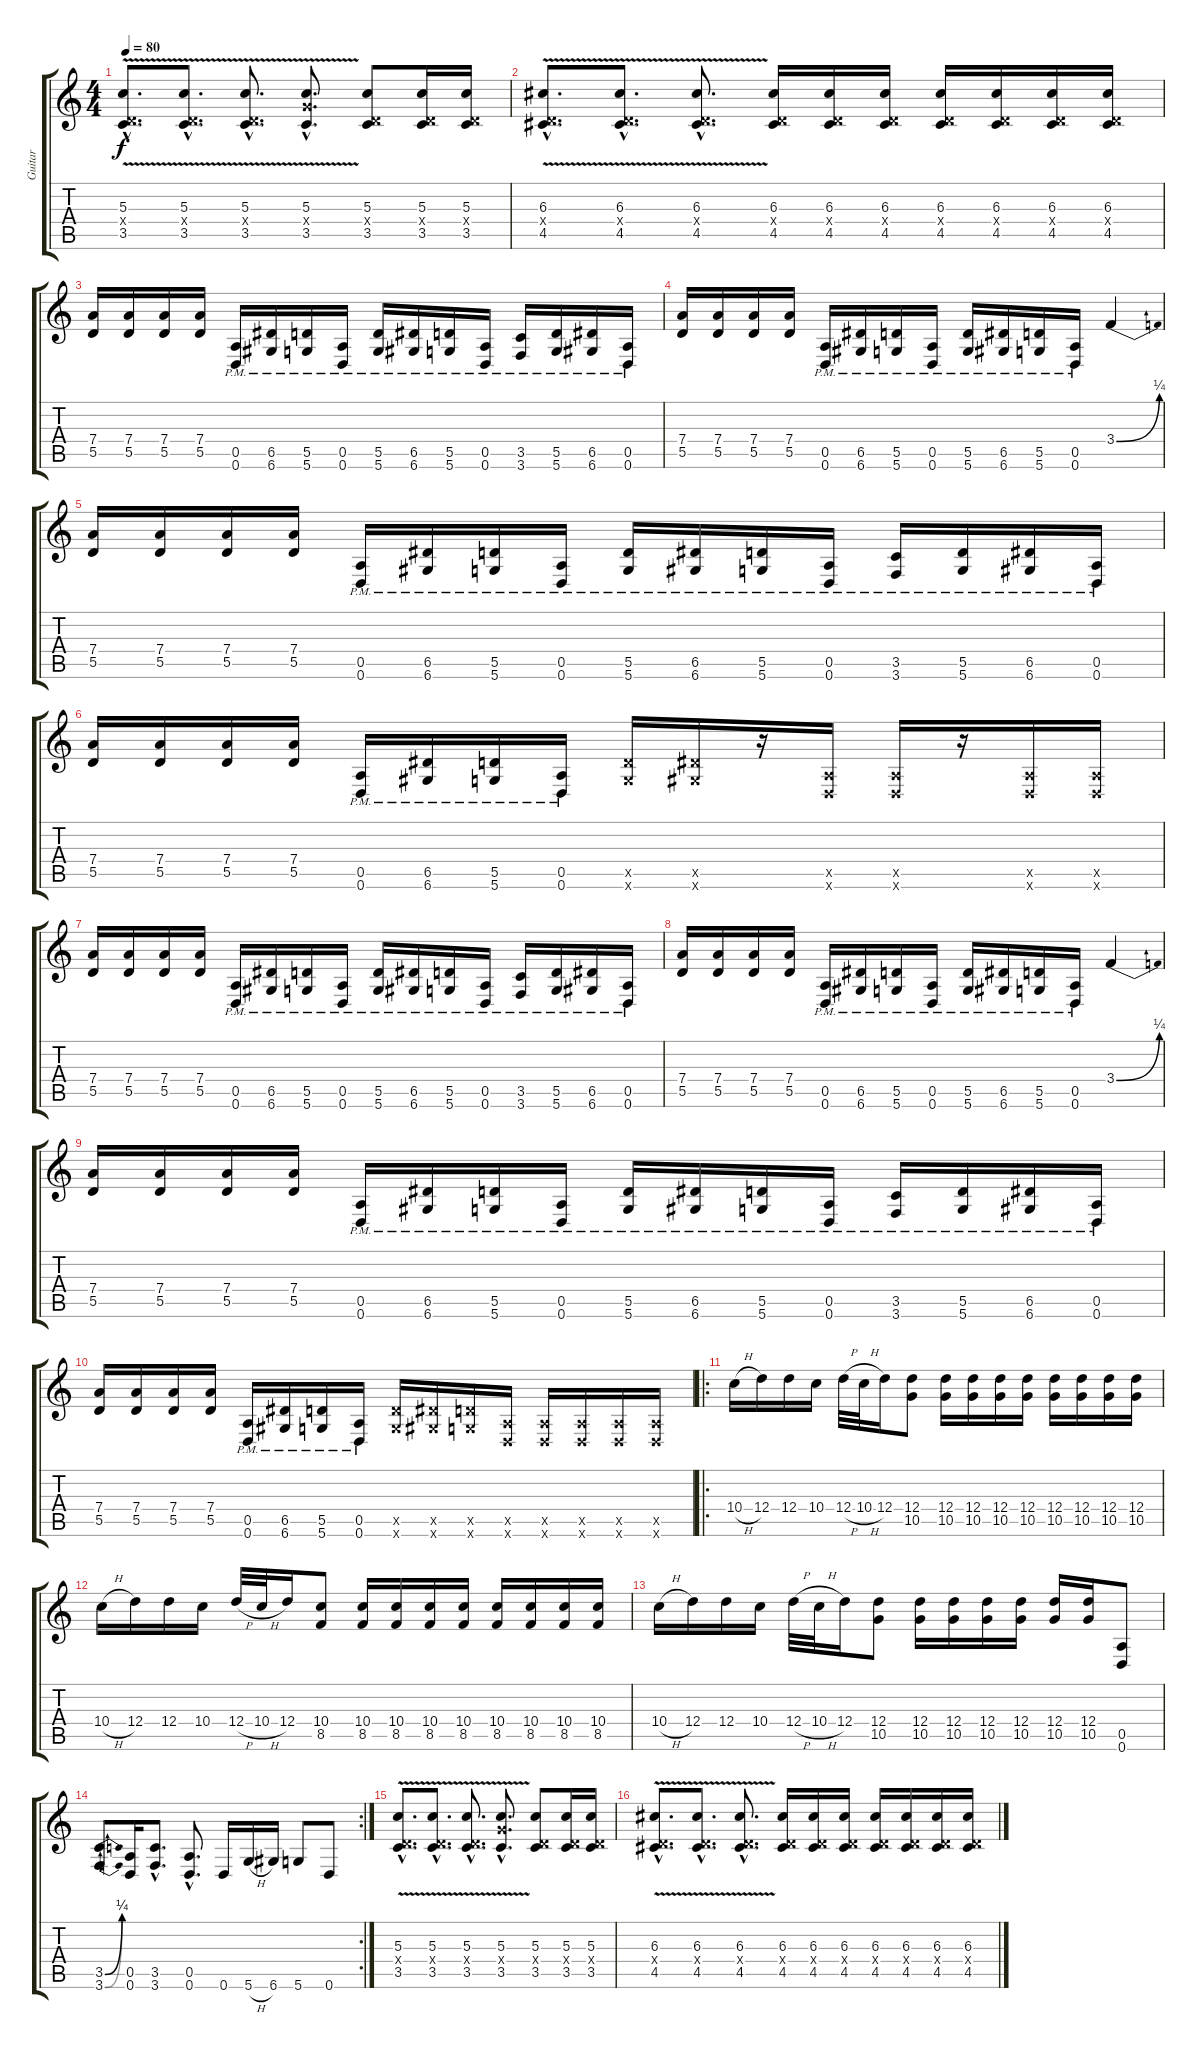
\track ("Guitar" "Guitar") {instrument distortionguitar}
\staff {score tabs}
\tuning (E4 B3 G3 D3 A2 D2) {hide}
\ts (4 4)
\tempo 80
\clef g2
\ks c
(5.3{v hac} 0.4{hac x} 3.5{v hac}).8{d dy f} (5.3{v hac} 0.4{hac x} 3.5{v hac}).8{d} (5.3{v hac} 0.4{hac x} 3.5{v hac}).8{d} (5.3{v hac} 5.4{hac x} 3.5{v hac}).8{d} (5.3 0.4{x} 3.5).8 (5.3 0.4{x} 3.5).16 (5.3 0.4{x} 3.5).16 |
(6.3{v hac} 0.4{hac x} 4.5{v hac}).8{d} (6.3{v hac} 0.4{hac x} 4.5{v hac}).8{d} (6.3{v hac} 0.4{hac x} 4.5{v hac}).8{d} (6.3 0.4{x} 4.5).16 (6.3 0.4{x} 4.5).16 (6.3 0.4{x} 4.5).16 (6.3 0.4{x} 4.5).16 (6.3 0.4{x} 4.5).16 (6.3 0.4{x} 4.5).16 (6.3 0.4{x} 4.5).16 |
(7.4 5.5).16 (7.4 5.5).16 (7.4 5.5).16 (7.4 5.5).16 (0.5{pm} 0.6{pm}).16 (6.5{pm} 6.6{pm}).16 (5.5{pm} 5.6{pm}).16 (0.5{pm} 0.6{pm}).16 (5.5{pm} 5.6{pm}).16 (6.5{pm} 6.6{pm}).16 (5.5{pm} 5.6{pm}).16 (0.5{pm} 0.6{pm}).16 (3.5{pm} 3.6{pm}).16 (5.5{pm} 5.6{pm}).16 (6.5{pm} 6.6{pm}).16 (0.5{pm} 0.6{pm}).16 |
(7.4 5.5).16 (7.4 5.5).16 (7.4 5.5).16 (7.4 5.5).16 (0.5{pm} 0.6{pm}).16 (6.5{pm} 6.6{pm}).16 (5.5{pm} 5.6{pm}).16 (0.5{pm} 0.6{pm}).16 (5.5{pm} 5.6{pm}).16 (6.5{pm} 6.6{pm}).16 (5.5{pm} 5.6{pm}).16 (0.5{pm} 0.6{pm}).16 3.4{be (bend 0 0 60 1)}.4 |
(7.4 5.5).16 (7.4 5.5).16 (7.4 5.5).16 (7.4 5.5).16 (0.5{pm} 0.6{pm}).16 (6.5{pm} 6.6{pm}).16 (5.5{pm} 5.6{pm}).16 (0.5{pm} 0.6{pm}).16 (5.5{pm} 5.6{pm}).16 (6.5{pm} 6.6{pm}).16 (5.5{pm} 5.6{pm}).16 (0.5{pm} 0.6{pm}).16 (3.5{pm} 3.6{pm}).16 (5.5{pm} 5.6{pm}).16 (6.5{pm} 6.6{pm}).16 (0.5{pm} 0.6{pm}).16 |
(7.4 5.5).16 (7.4 5.5).16 (7.4 5.5).16 (7.4 5.5).16 (0.5{pm} 0.6{pm}).16 (6.5{pm} 6.6{pm}).16 (5.5{pm} 5.6{pm}).16 (0.5{pm} 0.6{pm}).16 (5.5{x} 5.6{x}).16 (6.5{x} 6.6{x}).16 r.16 (0.5{x} 0.6{x}).16 (0.5{x} 0.6{x}).16 r.16 (0.5{x} 0.6{x}).16 (0.5{x} 0.6{x}).16 |
(7.4 5.5).16 (7.4 5.5).16 (7.4 5.5).16 (7.4 5.5).16 (0.5{pm} 0.6{pm}).16 (6.5{pm} 6.6{pm}).16 (5.5{pm} 5.6{pm}).16 (0.5{pm} 0.6{pm}).16 (5.5{pm} 5.6{pm}).16 (6.5{pm} 6.6{pm}).16 (5.5{pm} 5.6{pm}).16 (0.5{pm} 0.6{pm}).16 (3.5{pm} 3.6{pm}).16 (5.5{pm} 5.6{pm}).16 (6.5{pm} 6.6{pm}).16 (0.5{pm} 0.6{pm}).16 |
(7.4 5.5).16 (7.4 5.5).16 (7.4 5.5).16 (7.4 5.5).16 (0.5{pm} 0.6{pm}).16 (6.5{pm} 6.6{pm}).16 (5.5{pm} 5.6{pm}).16 (0.5{pm} 0.6{pm}).16 (5.5{pm} 5.6{pm}).16 (6.5{pm} 6.6{pm}).16 (5.5{pm} 5.6{pm}).16 (0.5{pm} 0.6{pm}).16 3.4{be (bend 0 0 60 1)}.4 |
(7.4 5.5).16 (7.4 5.5).16 (7.4 5.5).16 (7.4 5.5).16 (0.5{pm} 0.6{pm}).16 (6.5{pm} 6.6{pm}).16 (5.5{pm} 5.6{pm}).16 (0.5{pm} 0.6{pm}).16 (5.5{pm} 5.6{pm}).16 (6.5{pm} 6.6{pm}).16 (5.5{pm} 5.6{pm}).16 (0.5{pm} 0.6{pm}).16 (3.5{pm} 3.6{pm}).16 (5.5{pm} 5.6{pm}).16 (6.5{pm} 6.6{pm}).16 (0.5{pm} 0.6{pm}).16 |
(7.4 5.5).16 (7.4 5.5).16 (7.4 5.5).16 (7.4 5.5).16 (0.5{pm} 0.6{pm}).16 (6.5{pm} 6.6{pm}).16 (5.5{pm} 5.6{pm}).16 (0.5{pm} 0.6{pm}).16 (5.5{x} 5.6{x}).16 (6.5{x} 6.6{x}).16 (5.5{x} 5.6{x}).16 (0.5{x} 0.6{x}).16 (0.5{x} 0.6{x}).16 (0.5{x} 0.6{x}).16 (0.5{x} 0.6{x}).16 (0.5{x} 0.6{x}).16 |
\ro
10.4{h}.16 12.4.16 12.4.16 10.4.16 12.4{h}.32 10.4{h}.32 12.4.16 (12.4 10.5).8 (12.4 10.5).16 (12.4 10.5).16 (12.4 10.5).16 (12.4 10.5).16 (12.4 10.5).16 (12.4 10.5).16 (12.4 10.5).16 (12.4 10.5).16 |
10.4{h}.16 12.4.16 12.4.16 10.4.16 12.4{h}.32 10.4{h}.32 12.4.16 (10.4 8.5).8 (10.4 8.5).16 (10.4 8.5).16 (10.4 8.5).16 (10.4 8.5).16 (10.4 8.5).16 (10.4 8.5).16 (10.4 8.5).16 (10.4 8.5).16 |
10.4{h}.16 12.4.16 12.4.16 10.4.16 12.4{h}.32 10.4{h}.32 12.4.16 (12.4 10.5).8 (12.4 10.5).16 (12.4 10.5).16 (12.4 10.5).16 (12.4 10.5).16 (12.4 10.5).16 (12.4 10.5).16 (0.5 0.6).8 |
\rc 2
(3.5{be (bend 0 0 60 1)} 3.6{be (bend 0 0 60 1)}).8 (0.5 0.6).16 (3.5{hac} 3.6{hac}).8{d} (0.5{hac} 0.6{hac}).8{d} 0.6.16 5.6{h}.16 6.6.16 5.6.8 0.6.8 |
(5.3{v hac} 0.4{hac x} 3.5{v hac}).8{d} (5.3{v hac} 0.4{hac x} 3.5{v hac}).8{d} (5.3{v hac} 0.4{hac x} 3.5{v hac}).8{d} (5.3{v hac} 5.4{hac x} 3.5{v hac}).8{d} (5.3 0.4{x} 3.5).8 (5.3 0.4{x} 3.5).16 (5.3 0.4{x} 3.5).16 |
(6.3{v hac} 0.4{hac x} 4.5{v hac}).8{d} (6.3{v hac} 0.4{hac x} 4.5{v hac}).8{d} (6.3{v hac} 0.4{hac x} 4.5{v hac}).8{d} (6.3 0.4{x} 4.5).16 (6.3 0.4{x} 4.5).16 (6.3 0.4{x} 4.5).16 (6.3 0.4{x} 4.5).16 (6.3 0.4{x} 4.5).16 (6.3 0.4{x} 4.5).16 (6.3 0.4{x} 4.5).16
